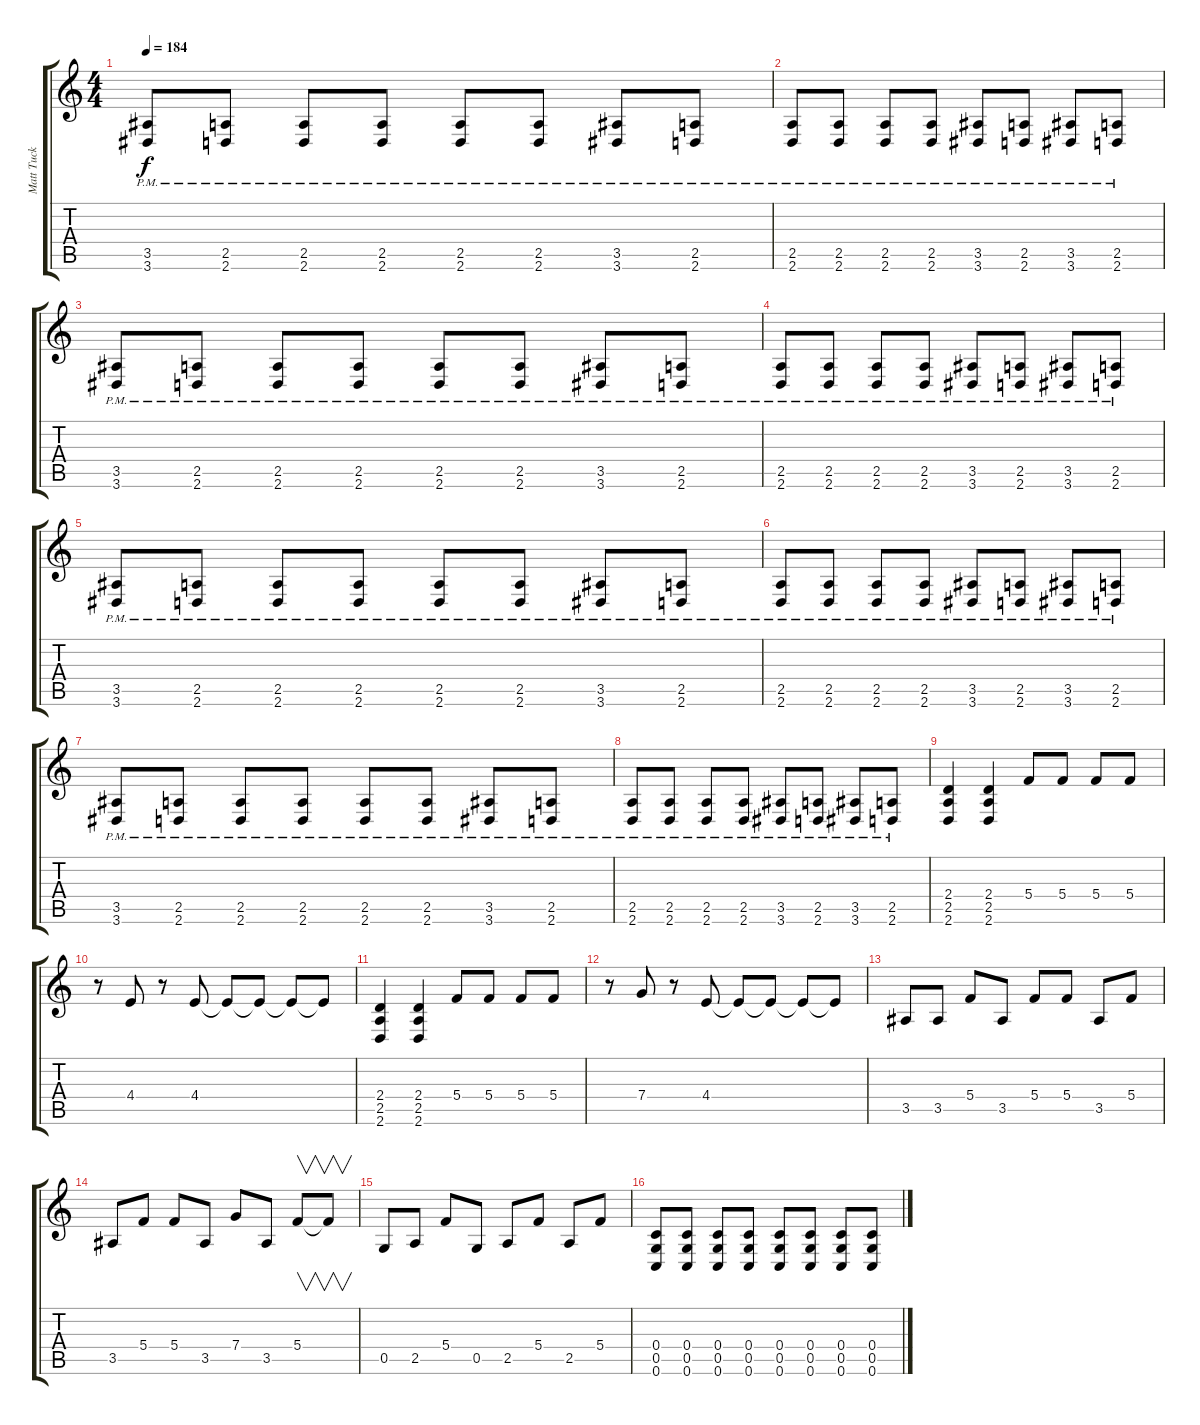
\track ("Matt Tuck" "Matt Tuck") {instrument distortionguitar}
\staff {score tabs}
\tuning (D4 A3 F3 C3 G2 C2) {hide}
\ts (4 4)
\tempo 184
\clef g2
\ks c
(3.5{pm} 3.6{pm}).8{dy f} (2.5{pm} 2.6{pm}).8 (2.5{pm} 2.6{pm}).8 (2.5{pm} 2.6{pm}).8 (2.5{pm} 2.6{pm}).8 (2.5{pm} 2.6{pm}).8 (3.5{pm} 3.6{pm}).8 (2.5{pm} 2.6{pm}).8 |
(2.5{pm} 2.6{pm}).8 (2.5{pm} 2.6{pm}).8 (2.5{pm} 2.6{pm}).8 (2.5{pm} 2.6{pm}).8 (3.5{pm} 3.6{pm}).8 (2.5{pm} 2.6{pm}).8 (3.5{pm} 3.6{pm}).8 (2.5{pm} 2.6{pm}).8 |
(3.5{pm} 3.6{pm}).8 (2.5{pm} 2.6{pm}).8 (2.5{pm} 2.6{pm}).8 (2.5{pm} 2.6{pm}).8 (2.5{pm} 2.6{pm}).8 (2.5{pm} 2.6{pm}).8 (3.5{pm} 3.6{pm}).8 (2.5{pm} 2.6{pm}).8 |
(2.5{pm} 2.6{pm}).8 (2.5{pm} 2.6{pm}).8 (2.5{pm} 2.6{pm}).8 (2.5{pm} 2.6{pm}).8 (3.5{pm} 3.6{pm}).8 (2.5{pm} 2.6{pm}).8 (3.5{pm} 3.6{pm}).8 (2.5{pm} 2.6{pm}).8 |
(3.5{pm} 3.6{pm}).8 (2.5{pm} 2.6{pm}).8 (2.5{pm} 2.6{pm}).8 (2.5{pm} 2.6{pm}).8 (2.5{pm} 2.6{pm}).8 (2.5{pm} 2.6{pm}).8 (3.5{pm} 3.6{pm}).8 (2.5{pm} 2.6{pm}).8 |
(2.5{pm} 2.6{pm}).8 (2.5{pm} 2.6{pm}).8 (2.5{pm} 2.6{pm}).8 (2.5{pm} 2.6{pm}).8 (3.5{pm} 3.6{pm}).8 (2.5{pm} 2.6{pm}).8 (3.5{pm} 3.6{pm}).8 (2.5{pm} 2.6{pm}).8 |
(3.5{pm} 3.6{pm}).8 (2.5{pm} 2.6{pm}).8 (2.5{pm} 2.6{pm}).8 (2.5{pm} 2.6{pm}).8 (2.5{pm} 2.6{pm}).8 (2.5{pm} 2.6{pm}).8 (3.5{pm} 3.6{pm}).8 (2.5{pm} 2.6{pm}).8 |
(2.5{pm} 2.6{pm}).8 (2.5{pm} 2.6{pm}).8 (2.5{pm} 2.6{pm}).8 (2.5{pm} 2.6{pm}).8 (3.5{pm} 3.6{pm}).8 (2.5{pm} 2.6{pm}).8 (3.5{pm} 3.6{pm}).8 (2.5{pm} 2.6{pm}).8 |
(2.4 2.5 2.6).4 (2.4 2.5 2.6).4 5.4.8 5.4.8 5.4.8 5.4.8 |
r.8 4.4.8 r.8 4.4.8 4.4{t}.8 4.4{t}.8 4.4{t}.8 4.4{t}.8 |
(2.4 2.5 2.6).4 (2.4 2.5 2.6).4 5.4.8 5.4.8 5.4.8 5.4.8 |
r.8 7.4.8 r.8 4.4.8 4.4{t}.8 4.4{t}.8 4.4{t}.8 4.4{t}.8 |
3.5.8 3.5.8 5.4.8 3.5.8 5.4.8 5.4.8 3.5.8 5.4.8 |
3.5.8 5.4.8 5.4.8 3.5.8 7.4.8 3.5.8 5.4.8{v} 5.4{t}.8{v} |
0.5.8 2.5.8 5.4.8 0.5.8 2.5.8 5.4.8 2.5.8 5.4.8 |
(0.4 0.5 0.6).8 (0.4 0.5 0.6).8 (0.4 0.5 0.6).8 (0.4 0.5 0.6).8 (0.4 0.5 0.6).8 (0.4 0.5 0.6).8 (0.4 0.5 0.6).8 (0.4 0.5 0.6).8
